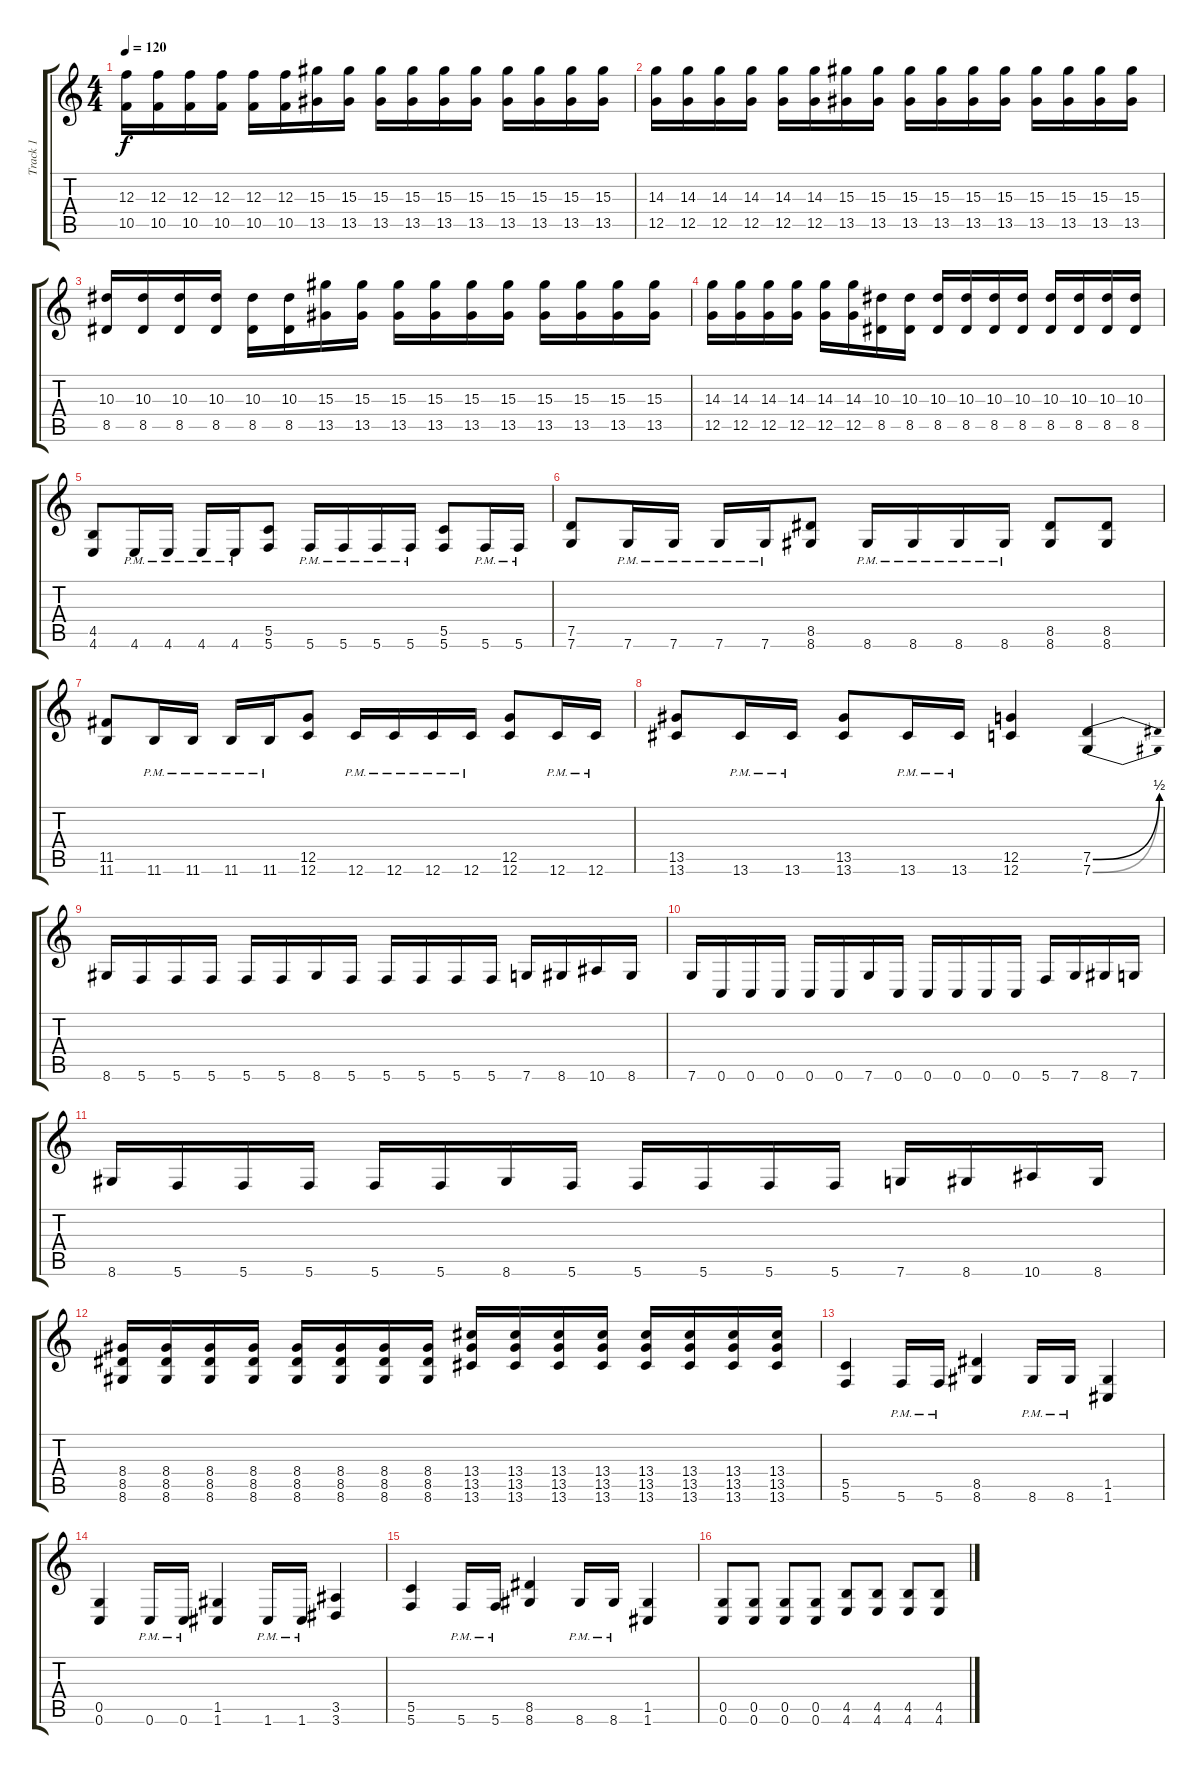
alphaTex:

\track ("Track 1" "Track 1") {instrument distortionguitar}
\staff {score tabs}
\tuning (D4 A3 F3 C3 G2 C2) {hide}
\ts (4 4)
\tempo 120
\clef g2
\ks c
(12.3 10.5).16{dy f} (12.3 10.5).16 (12.3 10.5).16 (12.3 10.5).16 (12.3 10.5).16 (12.3 10.5).16 (15.3 13.5).16 (15.3 13.5).16 (15.3 13.5).16 (15.3 13.5).16 (15.3 13.5).16 (15.3 13.5).16 (15.3 13.5).16 (15.3 13.5).16 (15.3 13.5).16 (15.3 13.5).16 |
(14.3 12.5).16 (14.3 12.5).16 (14.3 12.5).16 (14.3 12.5).16 (14.3 12.5).16 (14.3 12.5).16 (15.3 13.5).16 (15.3 13.5).16 (15.3 13.5).16 (15.3 13.5).16 (15.3 13.5).16 (15.3 13.5).16 (15.3 13.5).16 (15.3 13.5).16 (15.3 13.5).16 (15.3 13.5).16 |
(10.3 8.5).16 (10.3 8.5).16 (10.3 8.5).16 (10.3 8.5).16 (10.3 8.5).16 (10.3 8.5).16 (15.3 13.5).16 (15.3 13.5).16 (15.3 13.5).16 (15.3 13.5).16 (15.3 13.5).16 (15.3 13.5).16 (15.3 13.5).16 (15.3 13.5).16 (15.3 13.5).16 (15.3 13.5).16 |
(14.3 12.5).16 (14.3 12.5).16 (14.3 12.5).16 (14.3 12.5).16 (14.3 12.5).16 (14.3 12.5).16 (10.3 8.5).16 (10.3 8.5).16 (10.3 8.5).16 (10.3 8.5).16 (10.3 8.5).16 (10.3 8.5).16 (10.3 8.5).16 (10.3 8.5).16 (10.3 8.5).16 (10.3 8.5).16 |
(4.5 4.6).8 4.6{pm}.16 4.6{pm}.16 4.6{pm}.16 4.6{pm}.16 (5.5 5.6).8 5.6{pm}.16 5.6{pm}.16 5.6{pm}.16 5.6{pm}.16 (5.5 5.6).8 5.6{pm}.16 5.6{pm}.16 |
(7.5 7.6).8 7.6{pm}.16 7.6{pm}.16 7.6{pm}.16 7.6{pm}.16 (8.5 8.6).8 8.6{pm}.16 8.6{pm}.16 8.6{pm}.16 8.6{pm}.16 (8.5 8.6).8 (8.5 8.6).8 |
(11.5 11.6).8 11.6{pm}.16 11.6{pm}.16 11.6{pm}.16 11.6{pm}.16 (12.5 12.6).8 12.6{pm}.16 12.6{pm}.16 12.6{pm}.16 12.6{pm}.16 (12.5 12.6).8 12.6{pm}.16 12.6{pm}.16 |
(13.5 13.6).8 13.6{pm}.16 13.6{pm}.16 (13.5 13.6).8 13.6{pm}.16 13.6{pm}.16 (12.5 12.6).4 (7.5{be (bend 0 0 60 2)} 7.6{be (bend 0 0 60 2)}).4 |
8.6.16 5.6.16 5.6.16 5.6.16 5.6.16 5.6.16 8.6.16 5.6.16 5.6.16 5.6.16 5.6.16 5.6.16 7.6.16 8.6.16 10.6.16 8.6.16 |
7.6.16 0.6.16 0.6.16 0.6.16 0.6.16 0.6.16 7.6.16 0.6.16 0.6.16 0.6.16 0.6.16 0.6.16 5.6.16 7.6.16 8.6.16 7.6.16 |
8.6.16 5.6.16 5.6.16 5.6.16 5.6.16 5.6.16 8.6.16 5.6.16 5.6.16 5.6.16 5.6.16 5.6.16 7.6.16 8.6.16 10.6.16 8.6.16 |
(8.4 8.5 8.6).16 (8.4 8.5 8.6).16 (8.4 8.5 8.6).16 (8.4 8.5 8.6).16 (8.4 8.5 8.6).16 (8.4 8.5 8.6).16 (8.4 8.5 8.6).16 (8.4 8.5 8.6).16 (13.4 13.5 13.6).16 (13.4 13.5 13.6).16 (13.4 13.5 13.6).16 (13.4 13.5 13.6).16 (13.4 13.5 13.6).16 (13.4 13.5 13.6).16 (13.4 13.5 13.6).16 (13.4 13.5 13.6).16 |
(5.5 5.6).4 5.6{pm}.16 5.6{pm}.16 (8.5 8.6).4 8.6{pm}.16 8.6{pm}.16 (1.5 1.6).4 |
(0.5 0.6).4 0.6{pm}.16 0.6{pm}.16 (1.5 1.6).4 1.6{pm}.16 1.6{pm}.16 (3.5 3.6).4 |
(5.5 5.6).4 5.6{pm}.16 5.6{pm}.16 (8.5 8.6).4 8.6{pm}.16 8.6{pm}.16 (1.5 1.6).4 |
(0.5 0.6).8 (0.5 0.6).8 (0.5 0.6).8 (0.5 0.6).8 (4.5 4.6).8 (4.5 4.6).8 (4.5 4.6).8 (4.5 4.6).8
